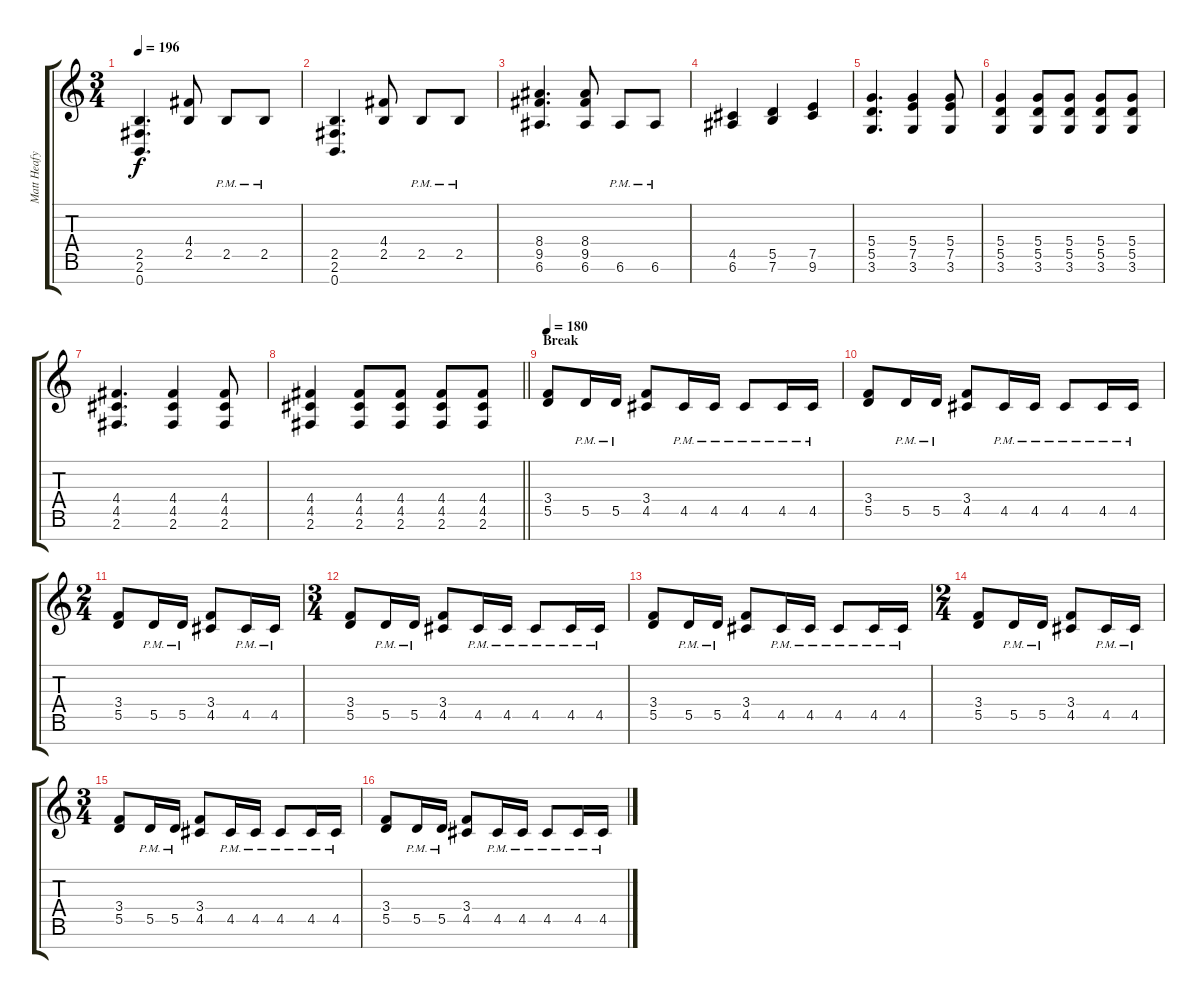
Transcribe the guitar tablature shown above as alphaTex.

\track ("Matt Heafy" "Matt Heafy") {instrument distortionguitar}
\staff {score tabs}
\tuning (E4 B3 G3 D3 A2 E2 B1) {hide}
\ts (3 4)
\tempo 196
\clef g2
\ks c
(2.5 2.6 0.7).4{d dy f} (4.4 2.5).8 2.5{pm}.8 2.5{pm}.8 |
(2.5 2.6 0.7).4{d} (4.4 2.5).8 2.5{pm}.8 2.5{pm}.8 |
(8.4 9.5 6.6).4{d} (8.4 9.5 6.6).8 6.6{pm}.8 6.6{pm}.8 |
(4.5 6.6).4 (5.5 7.6).4 (7.5 9.6).4 |
(5.4 5.5 3.6).4{d} (5.4 7.5 3.6).4 (5.4 7.5 3.6).8 |
(5.4 5.5 3.6).4 (5.4 5.5 3.6).8 (5.4 5.5 3.6).8 (5.4 5.5 3.6).8 (5.4 5.5 3.6).8 |
(4.4 4.5 2.6).4{d} (4.4 4.5 2.6).4 (4.4 4.5 2.6).8 |
\barLineRight lightlight
(4.4 4.5 2.6).4 (4.4 4.5 2.6).8 (4.4 4.5 2.6).8 (4.4 4.5 2.6).8 (4.4 4.5 2.6).8 |
\section ("" "Break")
\tempo 180
(3.4 5.5).8 5.5{pm}.16 5.5{pm}.16 (3.4 4.5).8 4.5{pm}.16 4.5{pm}.16 4.5{pm}.8 4.5{pm}.16 4.5{pm}.16 |
(3.4 5.5).8 5.5{pm}.16 5.5{pm}.16 (3.4 4.5).8 4.5{pm}.16 4.5{pm}.16 4.5{pm}.8 4.5{pm}.16 4.5{pm}.16 |
\ts (2 4)
(3.4 5.5).8 5.5{pm}.16 5.5{pm}.16 (3.4 4.5).8 4.5{pm}.16 4.5{pm}.16 |
\ts (3 4)
(3.4 5.5).8 5.5{pm}.16 5.5{pm}.16 (3.4 4.5).8 4.5{pm}.16 4.5{pm}.16 4.5{pm}.8 4.5{pm}.16 4.5{pm}.16 |
(3.4 5.5).8 5.5{pm}.16 5.5{pm}.16 (3.4 4.5).8 4.5{pm}.16 4.5{pm}.16 4.5{pm}.8 4.5{pm}.16 4.5{pm}.16 |
\ts (2 4)
(3.4 5.5).8 5.5{pm}.16 5.5{pm}.16 (3.4 4.5).8 4.5{pm}.16 4.5{pm}.16 |
\ts (3 4)
(3.4 5.5).8 5.5{pm}.16 5.5{pm}.16 (3.4 4.5).8 4.5{pm}.16 4.5{pm}.16 4.5{pm}.8 4.5{pm}.16 4.5{pm}.16 |
(3.4 5.5).8 5.5{pm}.16 5.5{pm}.16 (3.4 4.5).8 4.5{pm}.16 4.5{pm}.16 4.5{pm}.8 4.5{pm}.16 4.5{pm}.16
